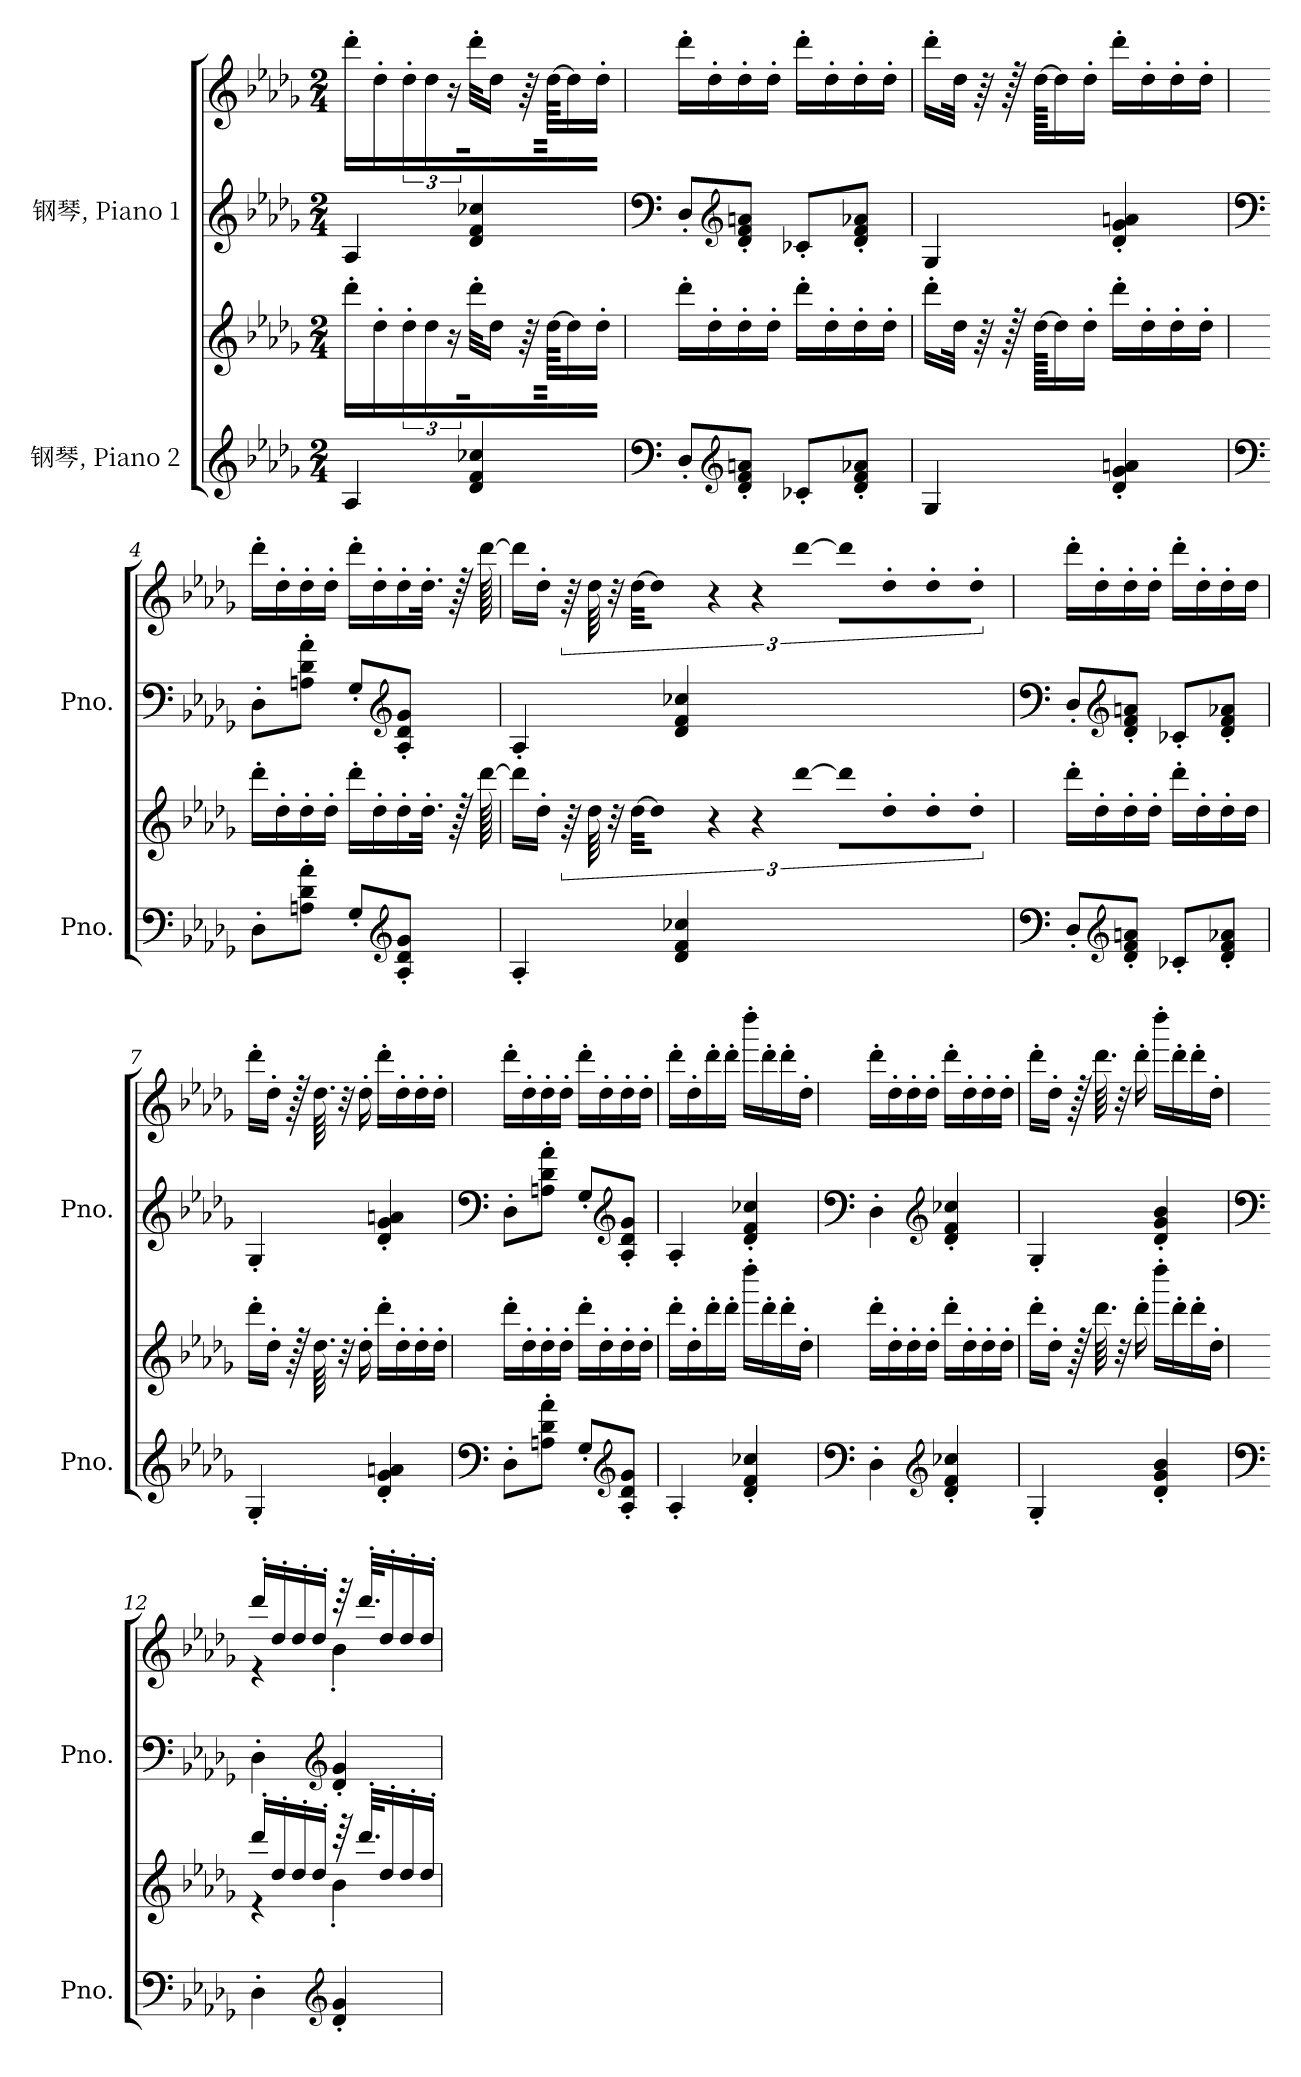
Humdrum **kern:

**kern	**kern	**kern	**kern
*part2	*part2	*part1	*part1
*staff4	*staff3	*staff2	*staff1
*I"钢琴, Piano 2	*	*I"钢琴, Piano 1	*
*I'Pno.	*	*I'Pno.	*
*clefG2	*clefG2	*clefG2	*clefG2
*k[b-e-a-d-g-]	*k[b-e-a-d-g-]	*k[b-e-a-d-g-]	*k[b-e-a-d-g-]
*M2/4	*M2/4	*M2/4	*M2/4
*MM120	*MM120	*MM120	*MM120
=1	=1	=1	=1
4A-/	16ddd-'\LL	4A-/	16ddd-'\LL
.	16dd-'\	.	16dd-'\
.	24dd-'\	.	24dd-'\
.	24dd-\JJ	.	24dd-\JJ
.	24r	.	24r
4d-/ 4f/ 4cc-X/	32ddd-'\KLL	4d-/ 4f/ 4cc-X/	32ddd-'\KLL
.	16dd-\JJ	.	16dd-\JJ
.	64r	.	64r
.	[64dd-\KKLL	.	[64dd-\KKLL
.	16dd-\]	.	16dd-\]
.	16dd-'\JJ	.	16dd-'\JJ
=2	=2	=2	=2
*clefF4	*	*clefF4	*
8D-'/L	16ddd-'\LL	8D-'/L	16ddd-'\LL
.	16dd-'\	.	16dd-'\
*clefG2	*	*clefG2	*
8d-/' 8f/' 8an/'J	16dd-'\	8d-/' 8f/' 8an/'J	16dd-'\
.	16dd-'\JJ	.	16dd-'\JJ
8c-X'/L	16ddd-'\LL	8c-X'/L	16ddd-'\LL
.	16dd-'\	.	16dd-'\
8d-/' 8f/' 8a-X/'J	16dd-'\	8d-/' 8f/' 8a-X/'J	16dd-'\
.	16dd-'\JJ	.	16dd-'\JJ
!!LO:LB:g=z
=3	=3	=3	=3
4G-/	16ddd-'\LL	4G-/	16ddd-'\LL
.	32dd-\JJk	.	32dd-\JJk
.	64r	.	64r
.	128r	.	128r
.	[128dd-\KKKLL	.	[128dd-\KKKLL
.	16dd-\]	.	16dd-\]
.	16dd-'\JJ	.	16dd-'\JJ
4d-/' 4g-/' 4an/'	16ddd-'\LL	4d-/' 4g-/' 4an/'	16ddd-'\LL
.	16dd-'\	.	16dd-'\
.	16dd-'\	.	16dd-'\
.	16dd-'\JJ	.	16dd-'\JJ
=4	=4	=4	=4
*clefF4	*	*clefF4	*
8D-'\L	16ddd-'\LL	8D-'\L	16ddd-'\LL
.	16dd-'\	.	16dd-'\
8An\' 8d-\' 8a-\'J	16dd-'\	8An\' 8d-\' 8a-\'J	16dd-'\
.	16dd-'\JJ	.	16dd-'\JJ
8G-'/L	16ddd-'\LL	8G-'/L	16ddd-'\LL
.	16dd-'\	.	16dd-'\
*clefG2	*	*clefG2	*
8A/' 8d-/' 8g-/'J	16dd-'\	8A/' 8d-/' 8g-/'J	16dd-'\
.	32.dd-'\JJk	.	32.dd-'\JJk
.	128r	.	128r
.	[128ddd-\	.	[128ddd-\
=5	=5	=5	=5
4A-'/	16ddd-\LL]	4A-'/	16ddd-\LL]
.	16dd-'\JJ	.	16dd-'\JJ
.	96r	.	96r
.	96dd-\	.	96dd-\
.	48r	.	48r
.	[48dd-\LLL	.	[48dd-\LLL
.	32dd-\JJJ]	.	32dd-\JJJ]
.	64r	.	64r
.	128r	.	128r
.	[128ddd-\	.	[128ddd-\
4d-/ 4f/ 4cc-X/	16ddd-\LL]	4d-/ 4f/ 4cc-X/	16ddd-\LL]
.	16dd-'\	.	16dd-'\
.	16dd-'\	.	16dd-'\
.	16dd-'\JJ	.	16dd-'\JJ
!!LO:LB:g=z
=6	=6	=6	=6
*clefF4	*	*clefF4	*
8D-'/L	16ddd-'\LL	8D-'/L	16ddd-'\LL
.	16dd-'\	.	16dd-'\
*clefG2	*	*clefG2	*
8d-/' 8f/' 8an/'J	16dd-'\	8d-/' 8f/' 8an/'J	16dd-'\
.	16dd-'\JJ	.	16dd-'\JJ
8c-X'/L	16ddd-'\LL	8c-X'/L	16ddd-'\LL
.	16dd-'\	.	16dd-'\
8d-/' 8f/' 8a-X/'J	16dd-'\	8d-/' 8f/' 8a-X/'J	16dd-'\
.	16dd-\JJ	.	16dd-\JJ
=7	=7	=7	=7
4G-'/	16ddd-'\LL	4G-'/	16ddd-'\LL
.	16dd-'\JJ	.	16dd-'\JJ
.	128r	.	128r
.	64.dd-\	.	64.dd-\
.	32r	.	32r
.	16dd-'\	.	16dd-'\
4d-/' 4g-/' 4an/'	16ddd-'\LL	4d-/' 4g-/' 4an/'	16ddd-'\LL
.	16dd-'\	.	16dd-'\
.	16dd-'\	.	16dd-'\
.	16dd-'\JJ	.	16dd-'\JJ
=8	=8	=8	=8
*clefF4	*	*clefF4	*
8D-'\L	16ddd-'\LL	8D-'\L	16ddd-'\LL
.	16dd-'\	.	16dd-'\
8An\' 8d-\' 8a-\'J	16dd-'\	8An\' 8d-\' 8a-\'J	16dd-'\
.	16dd-'\JJ	.	16dd-'\JJ
8G-'/L	16ddd-'\LL	8G-'/L	16ddd-'\LL
.	16dd-'\	.	16dd-'\
*clefG2	*	*clefG2	*
8A/' 8d-/' 8g-/'J	16dd-'\	8A/' 8d-/' 8g-/'J	16dd-'\
.	16dd-'\JJ	.	16dd-'\JJ
!!LO:PB:g=z
=9	=9	=9	=9
4A-'/	16ddd-'\LL	4A-'/	16ddd-'\LL
.	16dd-'\	.	16dd-'\
.	16ddd-'\	.	16ddd-'\
.	16ddd-'\JJ	.	16ddd-'\JJ
4d-/' 4f/' 4cc-X/'	16dddd-'\LL	4d-/' 4f/' 4cc-X/'	16dddd-'\LL
.	16ddd-'\	.	16ddd-'\
.	16ddd-'\	.	16ddd-'\
.	16dd-'\JJ	.	16dd-'\JJ
=10	=10	=10	=10
*clefF4	*	*clefF4	*
4D-'\	16ddd-'\LL	4D-'\	16ddd-'\LL
.	16dd-'\	.	16dd-'\
.	16dd-'\	.	16dd-'\
.	16dd-'\JJ	.	16dd-'\JJ
*clefG2	*	*clefG2	*
4d-/' 4f/' 4cc-X/'	16ddd-'\LL	4d-/' 4f/' 4cc-X/'	16ddd-'\LL
.	16dd-'\	.	16dd-'\
.	16dd-'\	.	16dd-'\
.	16dd-'\JJ	.	16dd-'\JJ
=11	=11	=11	=11
4G-'/	16ddd-'\LL	4G-'/	16ddd-'\LL
.	16dd-'\JJ	.	16dd-'\JJ
.	128r	.	128r
.	64.ddd-\	.	64.ddd-\
.	32r	.	32r
.	16ddd-'\	.	16ddd-'\
4d-/' 4g-/' 4b-/'	16dddd-'\LL	4d-/' 4g-/' 4b-/'	16dddd-'\LL
.	16ddd-'\	.	16ddd-'\
.	16ddd-'\	.	16ddd-'\
.	16dd-'\JJ	.	16dd-'\JJ
!!LO:LB:g=z
=12	=12	=12	=12
*clefF4	*	*clefF4	*
*	*^	*	*^
4D-'\	16ddd-'/LL	4r	4D-'\	16ddd-'/LL	4r
.	16dd-'/	.	.	16dd-'/	.
.	16dd-'/	.	.	16dd-'/	.
.	16dd-'/JJ	.	.	16dd-'/JJ	.
*clefG2	*	*	*clefG2	*	*
4d-/' 4g-/'	64r	4b-'\	4d-/' 4g-/'	64r	4b-'\
.	32.ddd-'/KLL	.	.	32.ddd-'/KLL	.
.	16dd-'/	.	.	16dd-'/	.
.	16dd-'/	.	.	16dd-'/	.
.	16dd-'/JJ	.	.	16dd-'/JJ	.
*	*v	*v	*	*v	*v
=	=	=	=
*-	*-	*-	*-
